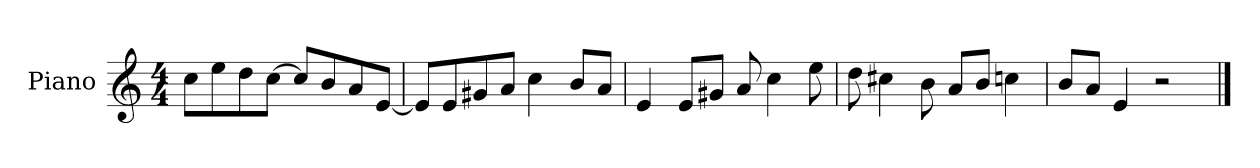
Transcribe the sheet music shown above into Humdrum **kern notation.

**kern
*part1
*staff1
*I"Piano
*I'P-no
*clefG2
*k[]
*M4/4
*MM90
=1
8cc\L
8ee\
8dd\
[8cc\J
8cc/L]
8b/
8a/
[8e/J
=2
8e/L]
8e/
8g#X/
8a/J
4cc\
8b/L
8a/J
=3
4e/
8e/L
8g#X/J
8a/
4cc\
8ee\
=4
8dd\
4cc#X\
8b\
8a/L
8b/J
4ccn\
=5
8b/L
8a/J
4e/
2r
==
*-
